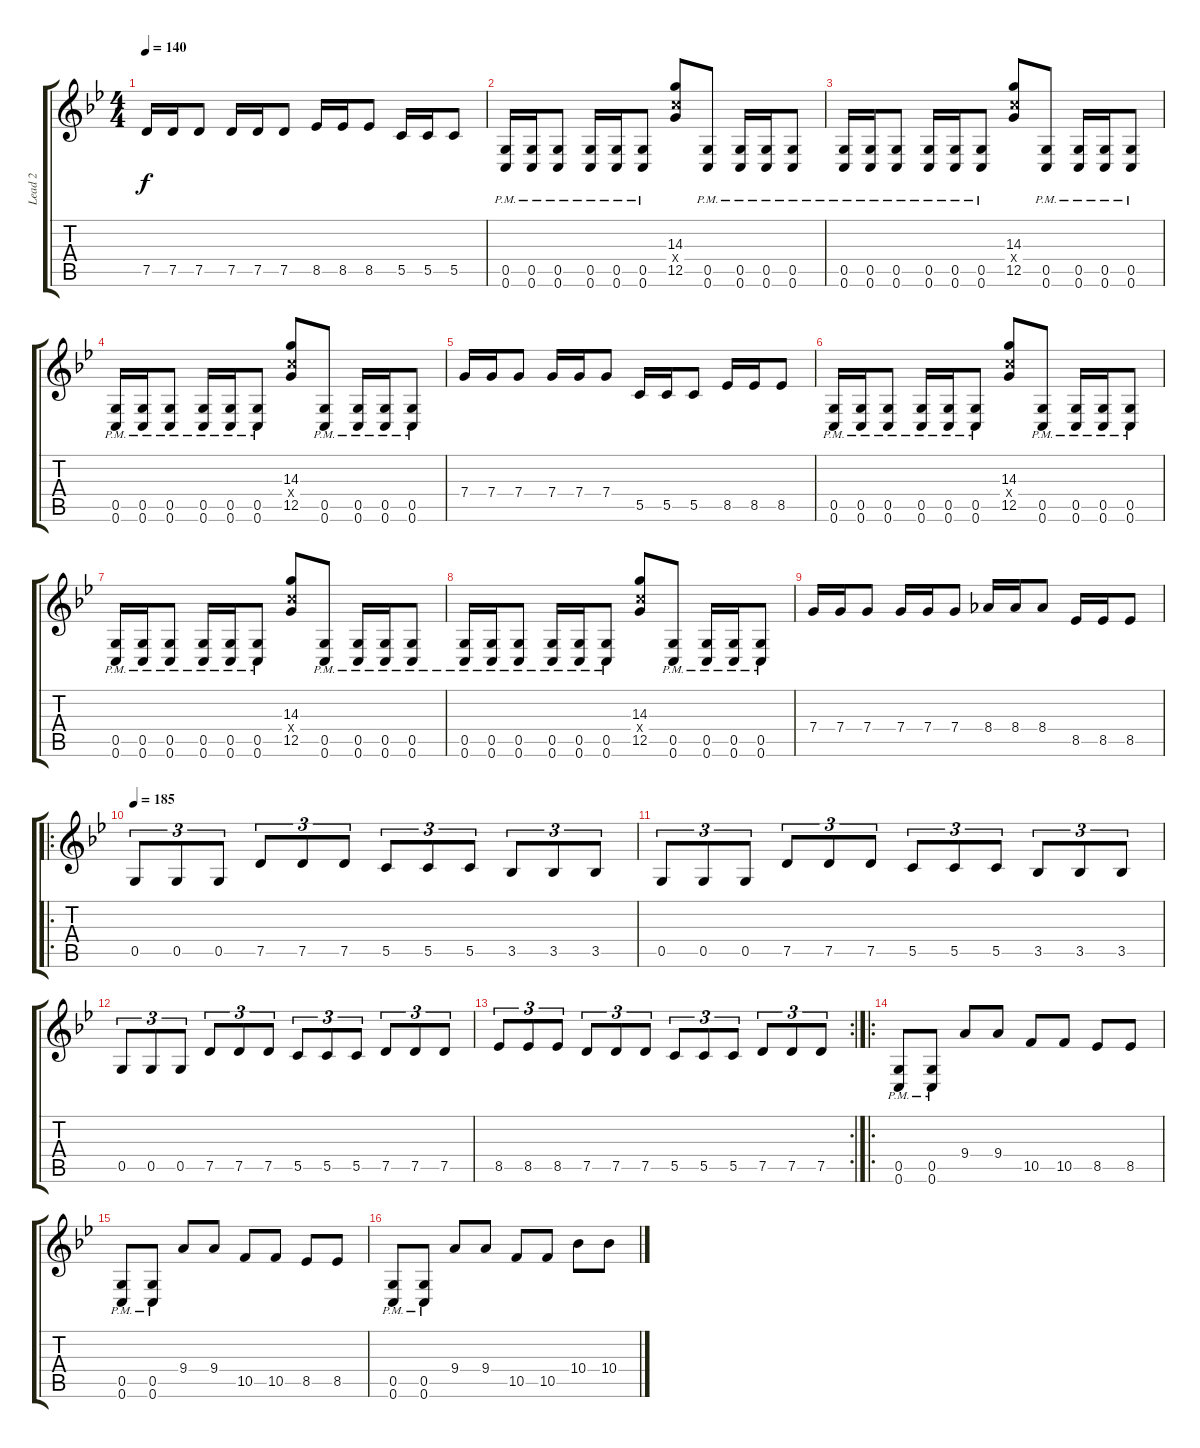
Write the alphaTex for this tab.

\track ("Lead 2" "Lead 2") {instrument distortionguitar}
\staff {score tabs}
\tuning (D4 A3 F3 C3 G2 C2) {hide}
\ts (4 4)
\tempo 140
\clef g2
\ks bb
7.5.16{dy f} 7.5.16 7.5.8 7.5.16 7.5.16 7.5.8 8.5.16 8.5.16 8.5.8 5.5.16 5.5.16 5.5.8 |
(0.5{pm} 0.6{pm}).16 (0.5{pm} 0.6{pm}).16 (0.5{pm} 0.6{pm}).8 (0.5{pm} 0.6{pm}).16 (0.5{pm} 0.6{pm}).16 (0.5{pm} 0.6{pm}).8 (14.3 12.4{x} 12.5).8 (0.5{pm} 0.6{pm}).8 (0.5{pm} 0.6{pm}).16 (0.5{pm} 0.6{pm}).16 (0.5{pm} 0.6{pm}).8 |
(0.5{pm} 0.6{pm}).16 (0.5{pm} 0.6{pm}).16 (0.5{pm} 0.6{pm}).8 (0.5{pm} 0.6{pm}).16 (0.5{pm} 0.6{pm}).16 (0.5{pm} 0.6{pm}).8 (14.3 12.4{x} 12.5).8 (0.5{pm} 0.6{pm}).8 (0.5{pm} 0.6{pm}).16 (0.5{pm} 0.6{pm}).16 (0.5{pm} 0.6{pm}).8 |
(0.5{pm} 0.6{pm}).16 (0.5{pm} 0.6{pm}).16 (0.5{pm} 0.6{pm}).8 (0.5{pm} 0.6{pm}).16 (0.5{pm} 0.6{pm}).16 (0.5{pm} 0.6{pm}).8 (14.3 12.4{x} 12.5).8 (0.5{pm} 0.6{pm}).8 (0.5{pm} 0.6{pm}).16 (0.5{pm} 0.6{pm}).16 (0.5{pm} 0.6{pm}).8 |
7.4.16 7.4.16 7.4.8 7.4.16 7.4.16 7.4.8 5.5.16 5.5.16 5.5.8 8.5.16 8.5.16 8.5.8 |
(0.5{pm} 0.6{pm}).16 (0.5{pm} 0.6{pm}).16 (0.5{pm} 0.6{pm}).8 (0.5{pm} 0.6{pm}).16 (0.5{pm} 0.6{pm}).16 (0.5{pm} 0.6{pm}).8 (14.3 12.4{x} 12.5).8 (0.5{pm} 0.6{pm}).8 (0.5{pm} 0.6{pm}).16 (0.5{pm} 0.6{pm}).16 (0.5{pm} 0.6{pm}).8 |
(0.5{pm} 0.6{pm}).16 (0.5{pm} 0.6{pm}).16 (0.5{pm} 0.6{pm}).8 (0.5{pm} 0.6{pm}).16 (0.5{pm} 0.6{pm}).16 (0.5{pm} 0.6{pm}).8 (14.3 12.4{x} 12.5).8 (0.5{pm} 0.6{pm}).8 (0.5{pm} 0.6{pm}).16 (0.5{pm} 0.6{pm}).16 (0.5{pm} 0.6{pm}).8 |
(0.5{pm} 0.6{pm}).16 (0.5{pm} 0.6{pm}).16 (0.5{pm} 0.6{pm}).8 (0.5{pm} 0.6{pm}).16 (0.5{pm} 0.6{pm}).16 (0.5{pm} 0.6{pm}).8 (14.3 12.4{x} 12.5).8 (0.5{pm} 0.6{pm}).8 (0.5{pm} 0.6{pm}).16 (0.5{pm} 0.6{pm}).16 (0.5{pm} 0.6{pm}).8 |
7.4.16 7.4.16 7.4.8 7.4.16 7.4.16 7.4.8 8.4.16 8.4.16 8.4.8 8.5.16 8.5.16 8.5.8 |
\ro
\tempo 185
0.5.8{tu (3 2)} 0.5.8{tu (3 2)} 0.5.8{tu (3 2)} 7.5.8{tu (3 2)} 7.5.8{tu (3 2)} 7.5.8{tu (3 2)} 5.5.8{tu (3 2)} 5.5.8{tu (3 2)} 5.5.8{tu (3 2)} 3.5.8{tu (3 2)} 3.5.8{tu (3 2)} 3.5.8{tu (3 2)} |
0.5.8{tu (3 2)} 0.5.8{tu (3 2)} 0.5.8{tu (3 2)} 7.5.8{tu (3 2)} 7.5.8{tu (3 2)} 7.5.8{tu (3 2)} 5.5.8{tu (3 2)} 5.5.8{tu (3 2)} 5.5.8{tu (3 2)} 3.5.8{tu (3 2)} 3.5.8{tu (3 2)} 3.5.8{tu (3 2)} |
0.5.8{tu (3 2)} 0.5.8{tu (3 2)} 0.5.8{tu (3 2)} 7.5.8{tu (3 2)} 7.5.8{tu (3 2)} 7.5.8{tu (3 2)} 5.5.8{tu (3 2)} 5.5.8{tu (3 2)} 5.5.8{tu (3 2)} 7.5.8{tu (3 2)} 7.5.8{tu (3 2)} 7.5.8{tu (3 2)} |
\rc 2
8.5.8{tu (3 2)} 8.5.8{tu (3 2)} 8.5.8{tu (3 2)} 7.5.8{tu (3 2)} 7.5.8{tu (3 2)} 7.5.8{tu (3 2)} 5.5.8{tu (3 2)} 5.5.8{tu (3 2)} 5.5.8{tu (3 2)} 7.5.8{tu (3 2)} 7.5.8{tu (3 2)} 7.5.8{tu (3 2)} |
\ro
(0.5{pm} 0.6{pm}).8 (0.5{pm} 0.6{pm}).8 9.4.8 9.4.8 10.5.8 10.5.8 8.5.8 8.5.8 |
(0.5{pm} 0.6{pm}).8 (0.5{pm} 0.6{pm}).8 9.4.8 9.4.8 10.5.8 10.5.8 8.5.8 8.5.8 |
(0.5{pm} 0.6{pm}).8 (0.5{pm} 0.6{pm}).8 9.4.8 9.4.8 10.5.8 10.5.8 10.4.8 10.4.8
